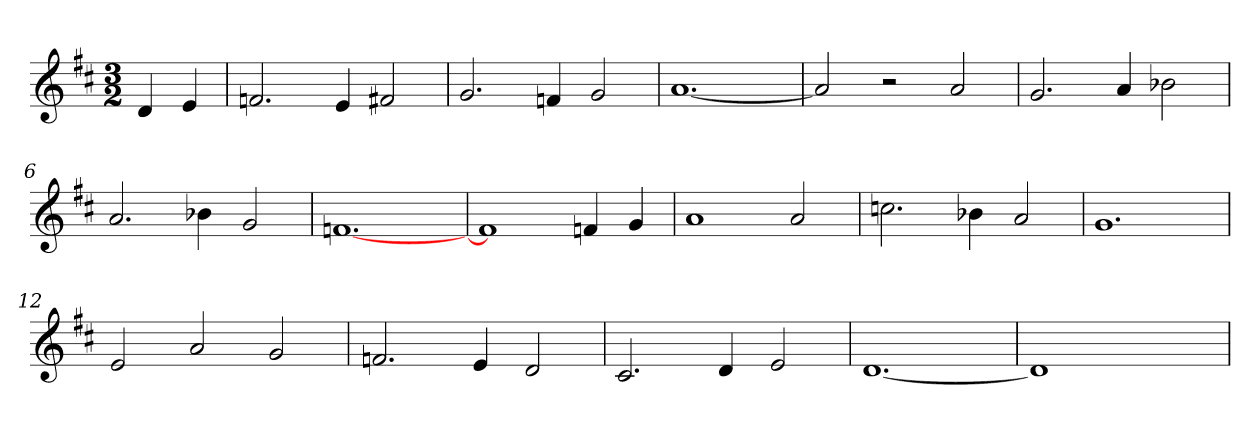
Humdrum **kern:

**kern
*part1
*staff1
*clefG2
*k[f#c#]
*D:
*M3/2
=
4d
4e
=1
2.fn
4e
2f#
=2
2.g
4fn
2g
=3
[1.a
=4
2a]
2r
2a
=5
2.g
4a
2b-X
=6
2.a
4b-X
2g
=7
[1.fn
=8
1f#]
4fn
4g
=9
1a
2a
=10
2.ccn
4b-X
2a
=11
1.g
=12
2e
2a
2g
=13
2.fn
4e
2d
=14
2.c#
4d
2e
=15
[1.d
=16
1d]
2ryy
=
*-
